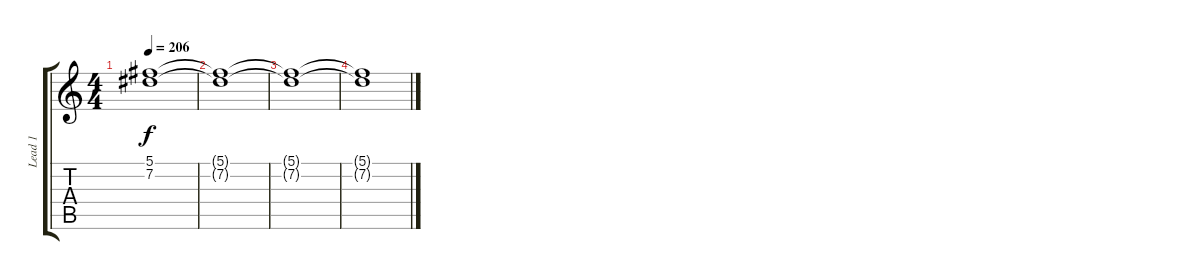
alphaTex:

\track ("Lead 1" "Lead 1") {instrument distortionguitar}
\staff {score tabs}
\tuning (Db4 Ab3 E3 B2 Gb2 Db2) {hide}
\ts (4 4)
\tempo 206
\clef g2
\ks c
(5.1{t} 7.2{t}).1{dy f volume 0} |
(5.1{t} 7.2{t}).1 |
(5.1{t} 7.2{t}).1 |
(5.1{t} 7.2{t}).1
